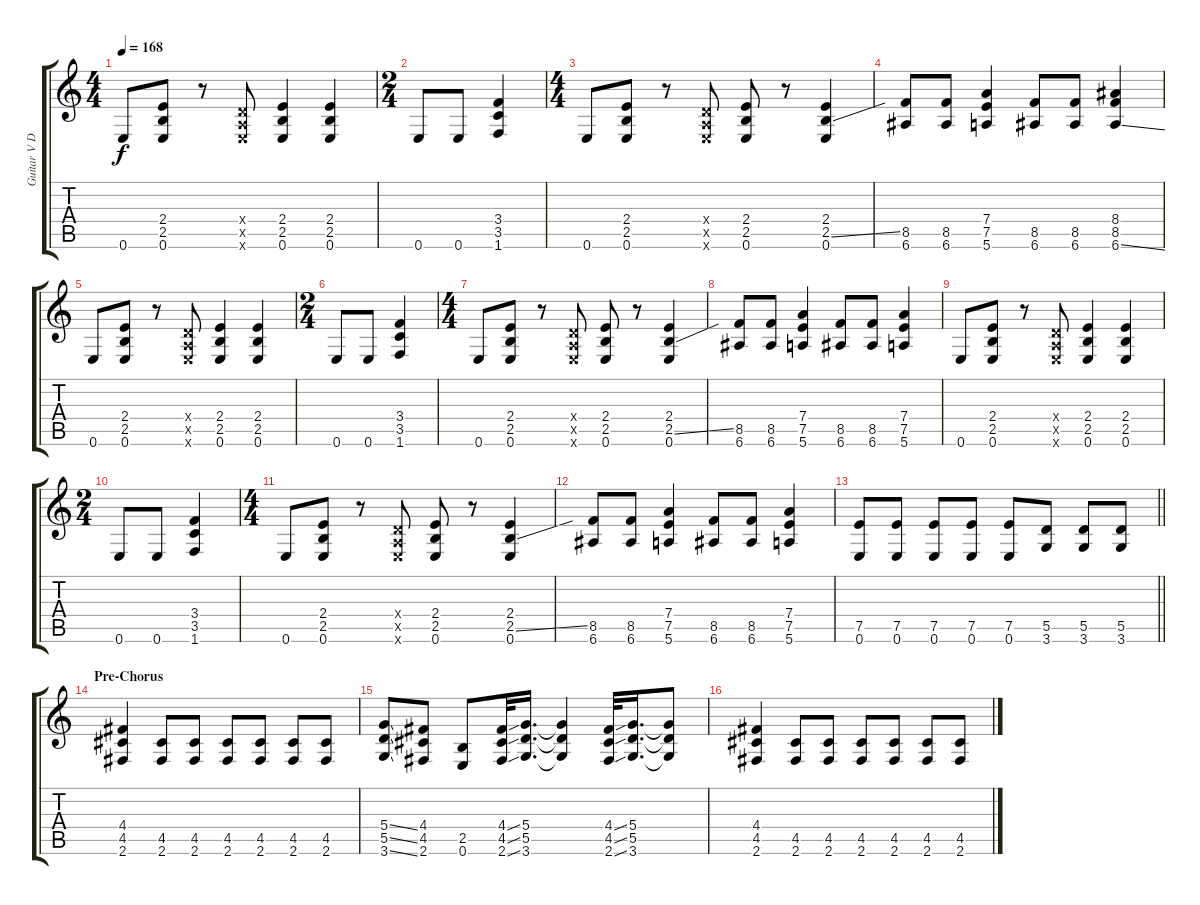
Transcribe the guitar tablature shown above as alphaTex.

\track ("Guitar V Distortion" "Guitar V D") {instrument distortionguitar}
\staff {score tabs}
\tuning (E4 B3 G3 D3 A2 E2) {hide}
\ts (4 4)
\tempo 168
\clef g2
\ks c
0.6.8{dy f} (2.4 2.5 0.6).8 r.8 (0.4{x} 0.5{x} 0.6{x}).8 (2.4 2.5 0.6).4 (2.4 2.5 0.6).4 |
\ts (2 4)
0.6.8 0.6.8 (3.4 3.5 1.6).4 |
\ts (4 4)
0.6.8 (2.4 2.5 0.6).8 r.8 (0.4{x} 0.5{x} 0.6{x}).8 (2.4 2.5 0.6).8 r.8 (2.4 2.5{ss} 0.6).4 |
(8.5 6.6).8 (8.5 6.6).8 (7.4 7.5 5.6).4 (8.5 6.6).8 (8.5 6.6).8 (8.4 8.5 6.6{ss}).4 |
0.6.8 (2.4 2.5 0.6).8 r.8 (0.4{x} 0.5{x} 0.6{x}).8 (2.4 2.5 0.6).4 (2.4 2.5 0.6).4 |
\ts (2 4)
0.6.8 0.6.8 (3.4 3.5 1.6).4 |
\ts (4 4)
0.6.8 (2.4 2.5 0.6).8 r.8 (0.4{x} 0.5{x} 0.6{x}).8 (2.4 2.5 0.6).8 r.8 (2.4 2.5{ss} 0.6).4 |
(8.5 6.6).8 (8.5 6.6).8 (7.4 7.5 5.6).4 (8.5 6.6).8 (8.5 6.6).8 (7.4 7.5 5.6).4 |
0.6.8 (2.4 2.5 0.6).8 r.8 (0.4{x} 0.5{x} 0.6{x}).8 (2.4 2.5 0.6).4 (2.4 2.5 0.6).4 |
\ts (2 4)
0.6.8 0.6.8 (3.4 3.5 1.6).4 |
\ts (4 4)
0.6.8 (2.4 2.5 0.6).8 r.8 (0.4{x} 0.5{x} 0.6{x}).8 (2.4 2.5 0.6).8 r.8 (2.4 2.5{ss} 0.6).4 |
(8.5 6.6).8 (8.5 6.6).8 (7.4 7.5 5.6).4 (8.5 6.6).8 (8.5 6.6).8 (7.4 7.5 5.6).4 |
\barLineRight lightlight
(7.5 0.6).8 (7.5 0.6).8 (7.5 0.6).8 (7.5 0.6).8 (7.5 0.6).8 (5.5 3.6).8 (5.5 3.6).8 (5.5 3.6).8 |
\section ("" "Pre-Chorus")
(4.4 4.5 2.6).4 (4.5 2.6).8 (4.5 2.6).8 (4.5 2.6).8 (4.5 2.6).8 (4.5 2.6).8 (4.5 2.6).8 |
(5.4{ss} 5.5{ss} 3.6{ss}).8 (4.4 4.5 2.6).8 (2.5 0.6).8 (4.4{ss} 4.5{ss} 2.6{ss}).32 (5.4 5.5 3.6).16{d} (5.4{t} 5.5{t} 3.6{t}).4 (4.4{ss} 4.5{ss} 2.6{ss}).32 (5.4 5.5 3.6).16{d} (5.4{t} 5.5{t} 3.6{t}).8 |
(4.4 4.5 2.6).4 (4.5 2.6).8 (4.5 2.6).8 (4.5 2.6).8 (4.5 2.6).8 (4.5 2.6).8 (4.5 2.6).8
